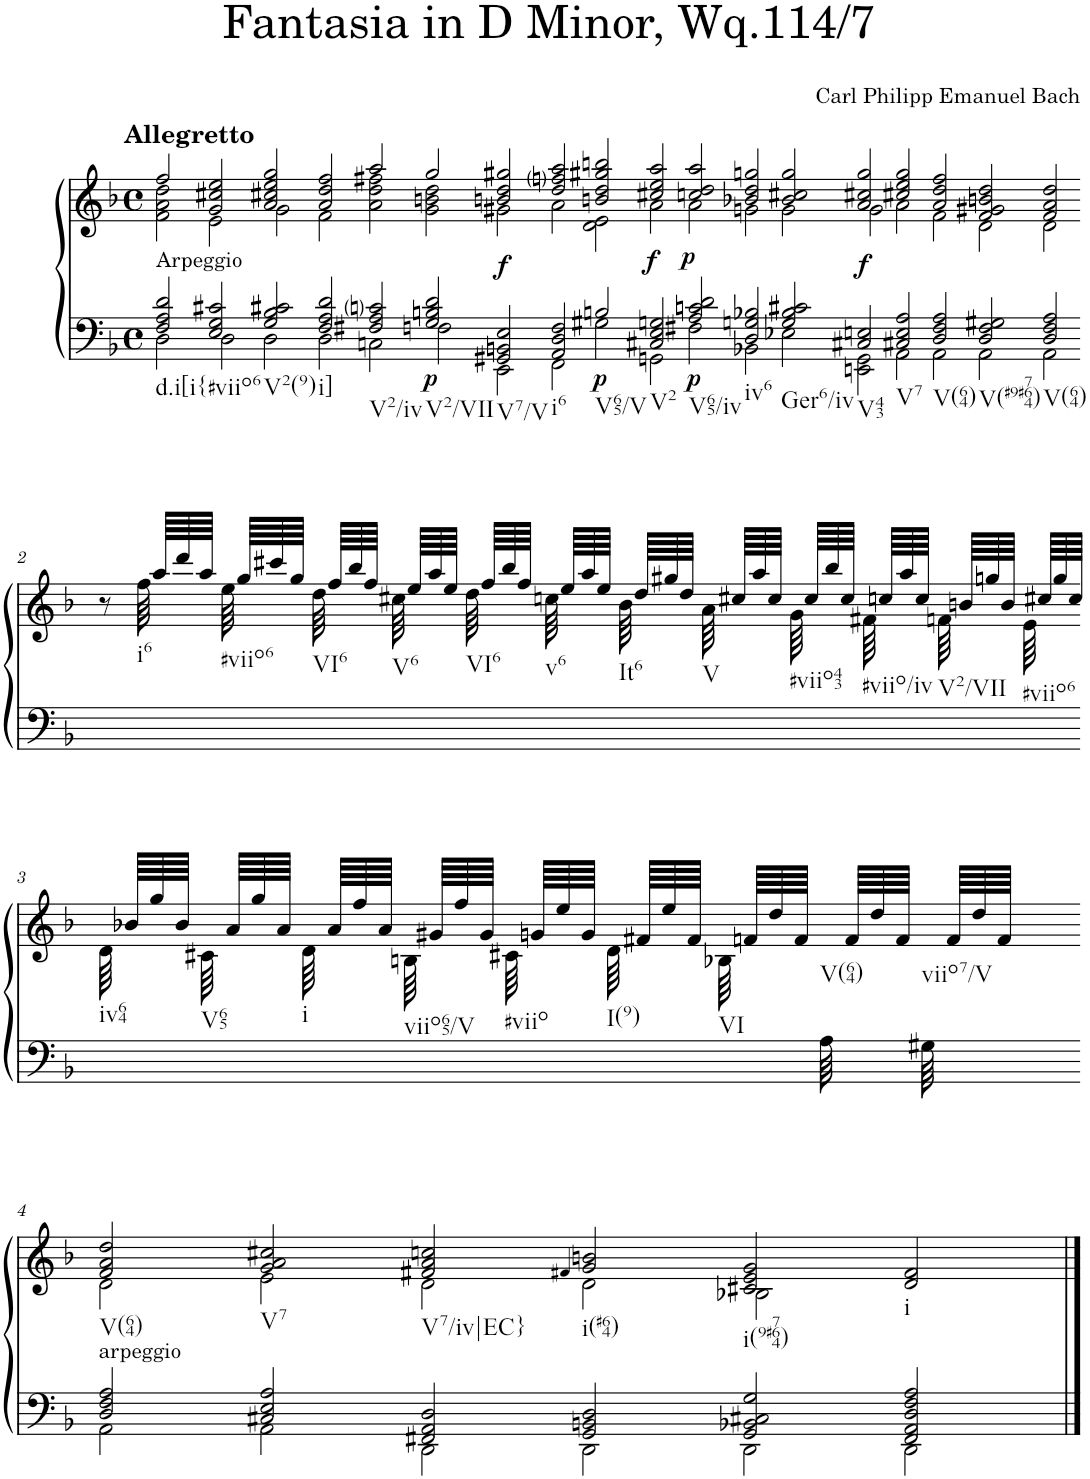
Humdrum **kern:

**kern	**kern	**dynam
*part1	*part1	*part1
*staff2	*staff1	*staff1/2
*I"Harpsichord	*	*
*I'Hch.	*	*
*clefF4	*clefG2	*
*k[b-]	*k[b-]	*
*M4/4	*M4/4	*
*met(c)	*met(c)	*
=1	=1	=1
*^	*^	*
!	!	!LO:TX:a:B:t=Allegretto	!	!
!	!	!LO:TX:b:t=Arpeggio	!	!
2F/ 2A/ 2d/	2D\	2ff/	2f\ 2a\ 2dd\	.
2E/ 2G/ 2c#X/	2D\	2g/ 2cc#X/ 2ee/	2e\	.
2G/ 2B-/ 2c#X/	2D\	2a/ 2cc#X/ 2ee/ 2gg/	2g\	.
2F/ 2A/ 2d/	2D\	2a/ 2dd/ 2ff/	2f\	.
2F#X/ 2A/ 2cni/	2Cn\	2aa/	2a\ 2dd\ 2ff#X\	.
!	!	!	!	!LO:DY:b=2
2G/ 2Bn/ 2d/	2Fn\	2gg/	2g\ 2bn\ 2dd\	p
!	!	!	!	!LO:DY:b
2GG#X/ 2BBn/ 2E/	2EE\	2bn/ 2dd/ 2gg#X/	2g#X\	f
2AA/ 2D/ 2F/	2FF\	2dd/ 2ffni/ 2aa/	2a\	.
!	!	!	!	!LO:DY:b=2
2Bn/	2G#X\	2bn/ 2dd/ 2gg#X/ 2bbn/	2d\ 2e\	p
!	!	!	!	!LO:DY:b
2C#X/ 2E/ 2Gn/	2GGn\	2cc#X/ 2ee/ 2aa/	2a\	f
!	!	!	!	!LO:DY:b=2
!	!	!	!	!LO:DY:n=1:b
2A/ 2cn/ 2d/	2F#X\	2ccn/ 2dd/ 2aa/	2a\	p p
2D/ 2Gn/ 2B-X/	2BB-X\	2b-X/ 2dd/ 2ggn/	2gn\	.
2G/ 2B-/ 2c#X/	2E-X\	2b-/ 2cc#X/ 2gg/	2g\	.
!	!	!	!	!LO:DY:n=2:b
2C#X/ 2En/	2EEn\ 2GG\	2a/ 2cc#X/ 2gg/	2g\	f
2C#X/ 2E/ 2A/	2AA\	2cc#X/ 2ee/ 2gg/	2a\	.
2D/ 2Fn/ 2A/	2AA\	2a/ 2dd/ 2ff/	2f\	.
2D/ 2F/ 2G#X/	2AA\	2f/ 2g#X/ 2bn/ 2dd/	2d\	.
2D/ 2F/ 2A/	2AA\	2f/ 2a/ 2dd/	2d\	.
*v	*v	*	*	*
*	*v	*v	*
!!LO:LB:g=z
=2-	=2-	=2-
2..ryy	8r	.
.	64ff\	.
.	64aa/LLLL	.
.	64ddd/	.
.	64aa/JJJJ	.
.	64ee\	.
.	64gg/LLLL	.
.	64ccc#X/	.
.	64gg/JJJJ	.
.	64dd\	.
.	64ff/LLLL	.
.	64bb-/	.
.	64ff/JJJJ	.
.	64cc#X\	.
.	64ee/LLLL	.
.	64aa/	.
.	64ee/JJJJ	.
.	64dd\	.
.	64ff/LLLL	.
.	64bb-/	.
.	64ff/JJJJ	.
.	64ccn\	.
.	64ee/LLLL	.
.	64aa/	.
.	64ee/JJJJ	.
.	64b-\	.
.	64dd/LLLL	.
.	64gg#X/	.
.	64dd/JJJJ	.
.	64a\	.
.	64cc#X/LLLL	.
.	64aa/	.
.	64cc#/JJJJ	.
.	64g\	.
.	64cc#/LLLL	.
.	64bb-/	.
.	64cc#/JJJJ	.
.	64f#X\	.
.	64ccn/LLLL	.
.	64aa/	.
.	64cc/JJJJ	.
.	64fn\	.
.	64bn/LLLL	.
.	64ggn/	.
.	64b/JJJJ	.
.	64e\	.
.	64cc#X/LLLL	.
.	64gg/	.
.	64cc#/JJJJ	.
!!LO:LB:g=z
=3-	=3-	=3-
*^	*	*
4..ryy	2ryy	64d\	.
.	.	64b-X/LLLL	.
.	.	64gg/	.
.	.	64b-/JJJJ	.
.	.	64c#X\	.
.	.	64a/LLLL	.
.	.	64gg/	.
.	.	64a/JJJJ	.
.	.	64d\	.
.	.	64a/LLLL	.
.	.	64ff/	.
.	.	64a/JJJJ	.
.	.	64Bn\	.
.	.	64g#X/LLLL	.
.	.	64ff/	.
.	.	64g#/JJJJ	.
.	.	64c#X\	.
.	.	64gn/LLLL	.
.	.	64ee/	.
.	.	64g/JJJJ	.
.	.	64d\	.
.	.	64f#X/LLLL	.
.	.	64ee/	.
.	.	64f#/JJJJ	.
.	.	64B-X\	.
.	.	64fn/LLLL	.
.	.	64dd/	.
.	.	64f/JJJJ	.
64A\LLLL	.	64ryy	.
32.ryy	.	64f/LLLL	.
.	.	64dd/	.
.	.	64f/JJJJ	.
64G#X\JJJJ	8ryy	64ryy	.
16..ryy	.	64f/LLLL	.
.	.	64dd/	.
.	.	64f/JJJJ	.
.	.	16ryy	.
!!LO:LB:g=z
=4-	=4-	=4-	=4-
*	*	*^	*
!	!	!LO:TX:b:t=arpeggio	!	!
2D/ 2F/ 2A/	2AA\	2f/ 2a/ 2dd/	2d\	.
2C#X/ 2E/ 2A/	2AA\	2g/ 2a/ 2cc#X/	2e\	.
2FF#X/ 2AA/ 2D/	2DD\	2f#X/ 2a/ 2ccn/	2d\	.
.	.	4qf#X/	.	.
2GG/ 2BBn/ 2D/	2DD\	2g/ 2bn/	2d\	.
2GG/ 2BB-X/ 2C#X/ 2G/	2DD\	2c#X/ 2e/ 2g/	2B-X\	.
2FFn/ 2AA/ 2D/ 2F/ 2A/	2DD\	2d/ 2fn/	2ryy	.
*v	*v	*	*	*
*	*v	*v	*
==	==	==
*-	*-	*-
